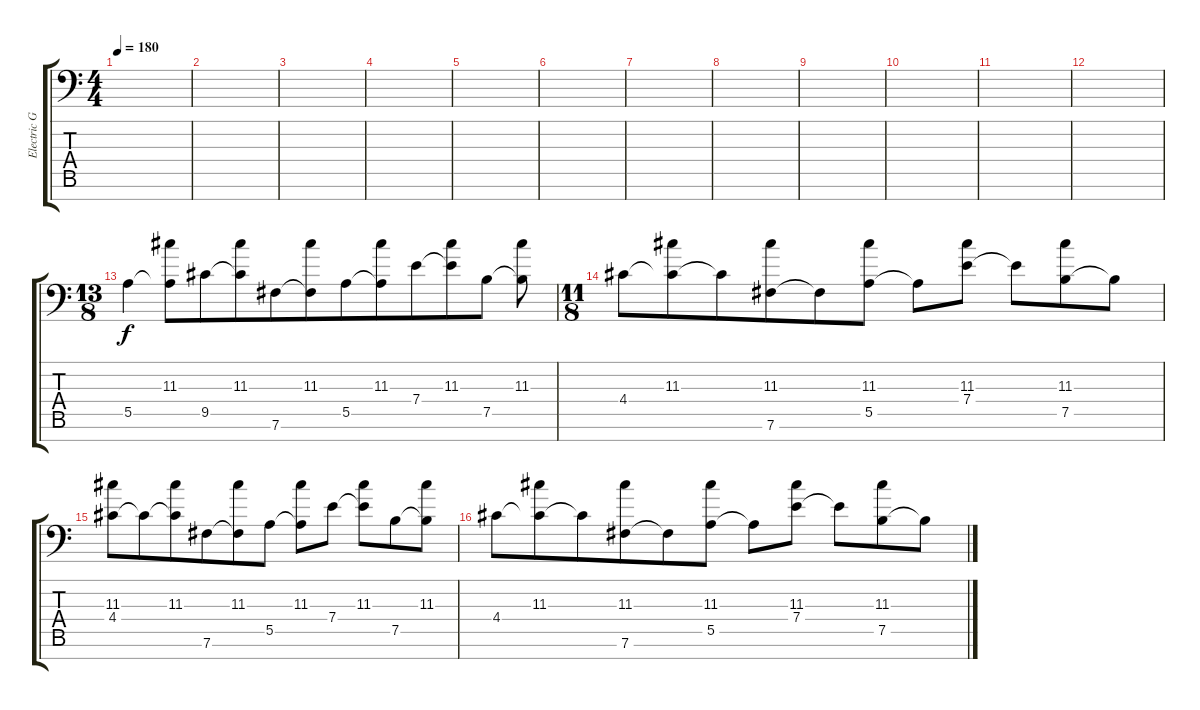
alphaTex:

\track ("Electric Guitar Rhythm 1" "Electric G") {instrument acousticguitarsteel}
\staff {score tabs}
\tuning (B3 G3 D3 A2 E2 B1 E1) {hide}
\ts (4 4)
\tempo 180
\clef f4
\ks c
|
|
|
|
|
|
|
|
|
|
|
|
\ts (13 8)
5.5.4{instrument electricguitarjazz} (11.3 5.5{t}).8 9.5.8{beam merge} (11.3 9.5{t}).8 7.6.8{beam merge} (11.3 7.6{t}).8 5.5.8{beam merge} (11.3 5.5{t}).8{beam merge} 7.4.8{beam merge} (11.3 7.4{t}).8{beam merge} 7.5.8 (11.3 7.5{t}).8 |
\ts (11 8)
4.4.8 (11.3 4.4{t}).8{beam merge} 4.4{t}.8 (11.3 7.6).8{beam merge} 7.6{t}.8 (11.3 5.5).8 5.5{t}.8{beam merge} (11.3 7.4).8 7.4{t}.8{beam merge} (11.3 7.5).8{beam merge} 7.5{t}.8 |
(11.3 4.4).8 4.4{t}.8{beam merge} (11.3 4.4{t}).8 7.6.8{beam merge} (11.3 7.6{t}).8 5.5.8 (11.3 5.5{t}).8{beam merge} 7.4.8 (11.3 7.4{t}).8{beam merge} 7.5.8{beam merge} (11.3 7.5{t}).8 |
4.4.8 (11.3 4.4{t}).8{beam merge} 4.4{t}.8 (11.3 7.6).8{beam merge} 7.6{t}.8 (11.3 5.5).8 5.5{t}.8{beam merge} (11.3 7.4).8 7.4{t}.8{beam merge} (11.3 7.5).8{beam merge} 7.5{t}.8
